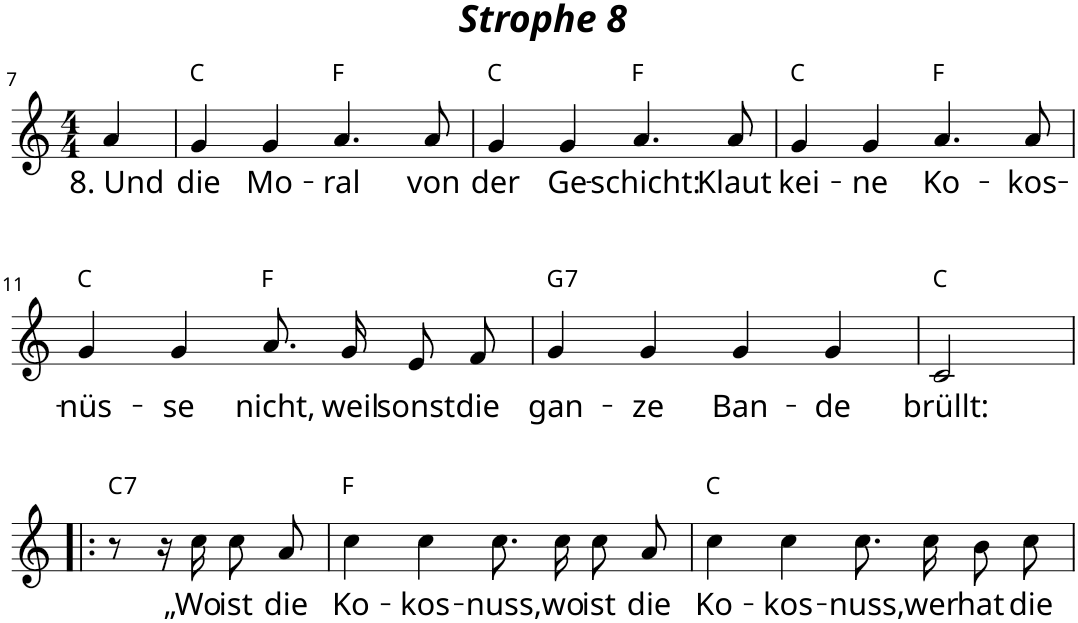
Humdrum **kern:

**kern	**text	**harte
*part1	*part1	*part1
*staff1	*staff1	*
*I"Soprano	*	*
*I'S.	*	*
!!LO:PB:g=z
*clefG2	*	*
*k[]	*	*
*M4/4	*	*
=7	=7	=7
!	!LO:LY:b	!
4a/	8. Und	.
=8	=8	=8
!	!LO:LY:b	!
4g/	die	C:maj
!	!LO:LY:b	!
4g/	Mo-	.
!	!LO:LY:b	!
4.a/	-ral	F:maj
!	!LO:LY:b	!
8a/	von	.
=9	=9	=9
!	!LO:LY:b	!
4g/	der	C:maj
!	!LO:LY:b	!
4g/	Ge-	.
!	!LO:LY:b	!
4.a/	-schicht:	F:maj
!	!LO:LY:b	!
8a/	Klaut	.
=10	=10	=10
!	!LO:LY:b	!
4g/	kei-	C:maj
!	!LO:LY:b	!
4g/	-ne	.
!	!LO:LY:b	!
4.a/	Ko-	F:maj
!	!LO:LY:b	!
8a/	-kos-	.
!!LO:LB:g=z
=11	=11	=11
!	!LO:LY:b	!
4g/	-nüs-	C:maj
!	!LO:LY:b	!
4g/	-se	.
!	!LO:LY:b	!
8.a/L	nicht,	F:maj
!	!LO:LY:b	!
16g/Jk	weil	.
!	!LO:LY:b	!
8e/L	sonst	.
!	!LO:LY:b	!
8f/J	die	.
=12	=12	=12
!	!LO:LY:b	!LO:H:kt=7
4g/	gan-	G:7
!	!LO:LY:b	!
4g/	-ze	.
!	!LO:LY:b	!
4g/	Ban-	.
!	!LO:LY:b	!
4g/	-de	.
=13	=13	=13
!	!LO:LY:b	!
2c/	brüllt:	C:maj
!!LO:LB:g=z
=1!|:	=1!|:	=1!|:
!	!	!LO:H:kt=7
8r	.	C:7
16r	.	.
!	!LO:LY:b	!
16cc\	„Wo	.
!	!LO:LY:b	!
8cc\L	ist	.
!	!LO:LY:b	!
8a\J	die	.
=2	=2	=2
!	!LO:LY:b	!
4cc\	Ko-	F:maj
!	!LO:LY:b	!
4cc\	-kos-	.
!	!LO:LY:b	!
8.cc\L	-nuss,	.
!	!LO:LY:b	!
16cc\Jk	wo	.
!	!LO:LY:b	!
8cc\L	ist	.
!	!LO:LY:b	!
8a\J	die	.
=3	=3	=3
!	!LO:LY:b	!
4cc\	Ko-	C:maj
!	!LO:LY:b	!
4cc\	-kos-	.
!	!LO:LY:b	!
8.cc\L	-nuss,	.
!	!LO:LY:b	!
16cc\Jk	wer	.
!	!LO:LY:b	!
8b\L	hat	.
!	!LO:LY:b	!
8cc\J	die	.
=	=	=
*-	*-	*-
